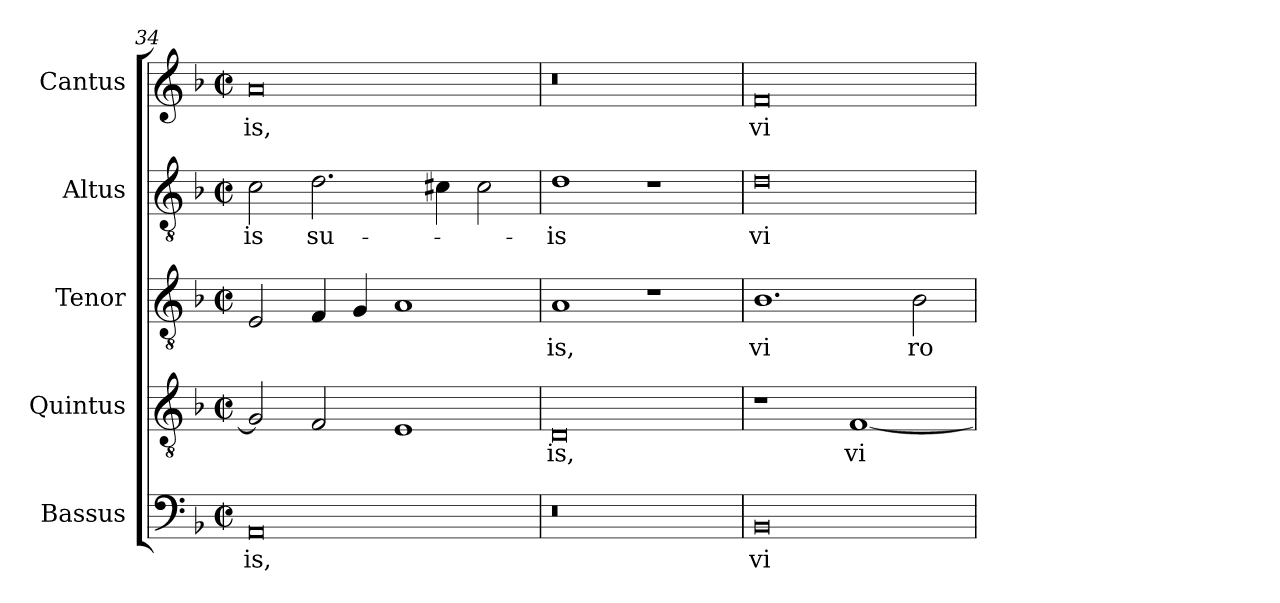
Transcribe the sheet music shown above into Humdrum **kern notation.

**kern	**text	**kern	**text	**kern	**text	**kern	**text	**kern	**text
*part5	*part5	*part4	*part4	*part3	*part3	*part2	*part2	*part1	*part1
*staff5	*staff5	*staff4	*staff4	*staff3	*staff3	*staff2	*staff2	*staff1	*staff1
*I"Bassus	*	*I"Quintus	*	*I"Tenor	*	*I"Altus	*	*I"Cantus	*
*clefF4	*	*clefGv2	*	*clefGv2	*	*clefGv2	*	*clefG2	*
*k[b-]	*	*k[b-]	*	*k[b-]	*	*k[b-]	*	*k[b-]	*
*F:	*	*F:	*	*F:	*	*F:	*	*F:	*
*M2/2	*	*M2/2	*	*M2/2	*	*M2/2	*	*M2/2	*
*met(c|)	*	*met(c|)	*	*met(c|)	*	*met(c|)	*	*met(c|)	*
=34	=34	=34	=34	=34	=34	=34	=34	=34	=34
!	!LO:LY:b:cj	!	!	!	!	!	!LO:LY:b:cj	!	!LO:LY:b:cj
0AA	is,	2G/]	.	2E/	.	2c\	-is	0a	-is,
!	!	!	!	!	!	!	!LO:LY:b:cj	!	!
.	.	2F/	.	4F/	.	2.d\	su-	.	.
.	.	.	.	4G/	.	.	.	.	.
.	.	1E	.	1A	.	.	.	.	.
.	.	.	.	.	.	4c#\	.	.	.
.	.	.	.	.	.	2c#\	.	.	.
=35	=35	=35	=35	=35	=35	=35	=35	=35	=35
!	!	!	!LO:LY:b:cj	!	!LO:LY:b:cj	!	!LO:LY:b:cj	!	!
0r	.	0D	-is,	1A	is,	1d	-is	0r	.
.	.	.	.	1r	.	1r	.	.	.
=36	=36	=36	=36	=36	=36	=36	=36	=36	=36
!	!LO:LY:b:cj	!	!	!	!LO:LY:b:cj	!	!LO:LY:b:cj	!	!LO:LY:b:cj
0BB-	vi	1r	.	1.B-	vi	0d	vi-	0f	vi-
!	!	!	!LO:LY:b:cj	!	!	!	!	!	!
.	.	[>1F	vi-	.	.	.	.	.	.
!	!	!	!	!	!LO:LY:b:cj	!	!	!	!
.	.	.	.	2B-\	ro	.	.	.	.
=	=	=	=	=	=	=	=	=	=
*-	*-	*-	*-	*-	*-	*-	*-	*-	*-
